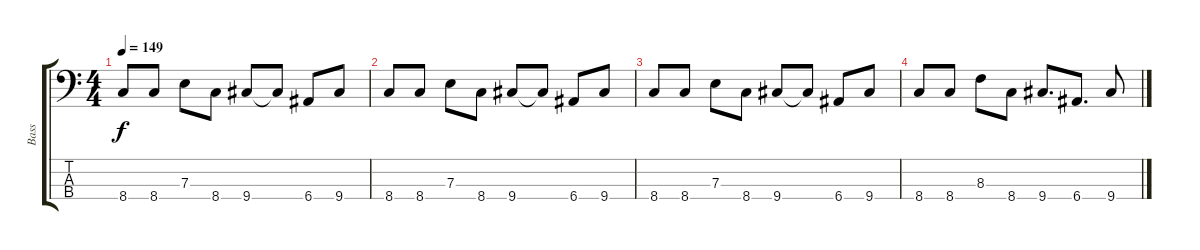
\track ("Bass" "Bass") {instrument overdrivenguitar}
\staff {score tabs}
\tuning (G2 D2 A1 E1) {hide}
\ts (4 4)
\tempo 149
\clef f4
\ks c
8.4.8{dy f} 8.4.8 7.3.8 8.4.8 9.4.8 9.4{t}.8 6.4.8 9.4.8 |
8.4.8 8.4.8 7.3.8 8.4.8 9.4.8 9.4{t}.8 6.4.8 9.4.8 |
8.4.8 8.4.8 7.3.8 8.4.8 9.4.8 9.4{t}.8 6.4.8 9.4.8 |
8.4.8 8.4.8 8.3.8 8.4.8 9.4.8{d} 6.4.8{d} 9.4.8
